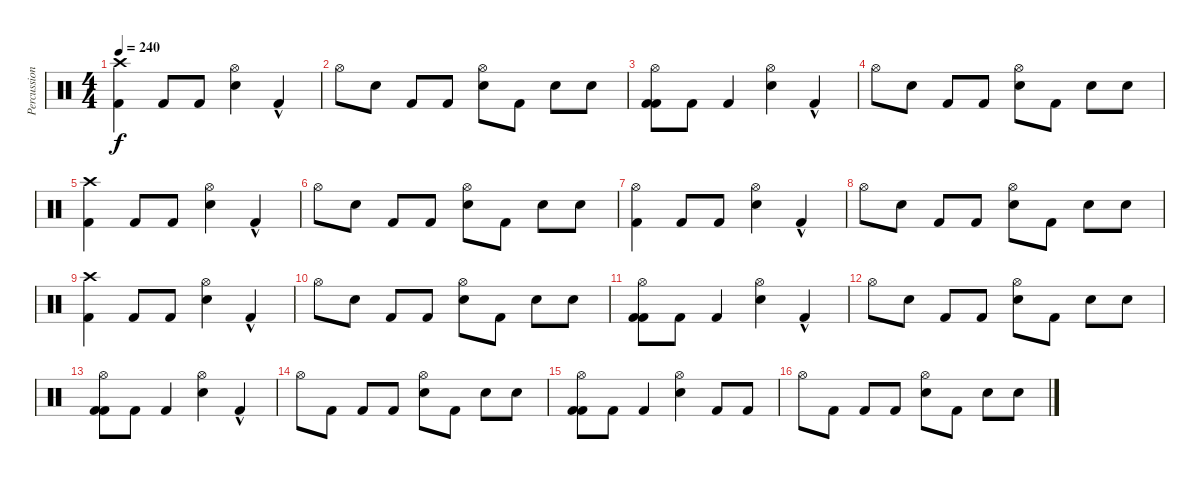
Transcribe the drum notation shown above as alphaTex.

\track ("Percussion" "Percussion") {instrument percussion}
\staff {score}
\articulation defaults
\ts (4 4)
\tempo 240
\clef neutral
\ks c
("Crash high (hit)" "Kick (hit) 2").4{dy f} "Kick (hit) 2".8 "Kick (hit) 2".8 ("Hi-Hat (open)" "Electric Snare (hit)").4 "Kick (hit) 2"{hac}.4 |
"Hi-Hat (open)".8 "Electric Snare (hit)".8 "Kick (hit) 2".8 "Kick (hit) 2".8 ("Hi-Hat (open)" "Electric Snare (hit)").8 "Kick (hit) 2".8 "Electric Snare (hit)".8 "Electric Snare (hit)".8 |
("Hi-Hat (open)" "Kick (hit) 2" "Kick (hit) 2").8 "Kick (hit) 2".8 "Kick (hit) 2".4 ("Hi-Hat (open)" "Electric Snare (hit)").4 "Kick (hit) 2"{hac}.4 |
"Hi-Hat (open)".8 "Electric Snare (hit)".8 "Kick (hit) 2".8 "Kick (hit) 2".8 ("Hi-Hat (open)" "Electric Snare (hit)").8 "Kick (hit) 2".8 "Electric Snare (hit)".8 "Electric Snare (hit)".8 |
("Crash high (hit)" "Kick (hit) 2").4 "Kick (hit) 2".8 "Kick (hit) 2".8 ("Hi-Hat (open)" "Electric Snare (hit)").4 "Kick (hit) 2"{hac}.4 |
"Hi-Hat (open)".8 "Electric Snare (hit)".8 "Kick (hit) 2".8 "Kick (hit) 2".8 ("Hi-Hat (open)" "Electric Snare (hit)").8 "Kick (hit) 2".8 "Electric Snare (hit)".8 "Electric Snare (hit)".8 |
("Hi-Hat (open)" "Kick (hit) 2").4 "Kick (hit) 2".8 "Kick (hit) 2".8 ("Hi-Hat (open)" "Electric Snare (hit)").4 "Kick (hit) 2"{hac}.4 |
"Hi-Hat (open)".8 "Electric Snare (hit)".8 "Kick (hit) 2".8 "Kick (hit) 2".8 ("Hi-Hat (open)" "Electric Snare (hit)").8 "Kick (hit) 2".8 "Electric Snare (hit)".8 "Electric Snare (hit)".8 |
("Crash high (hit)" "Kick (hit) 2").4 "Kick (hit) 2".8 "Kick (hit) 2".8 ("Hi-Hat (open)" "Electric Snare (hit)").4 "Kick (hit) 2"{hac}.4 |
"Hi-Hat (open)".8 "Electric Snare (hit)".8 "Kick (hit) 2".8 "Kick (hit) 2".8 ("Hi-Hat (open)" "Electric Snare (hit)").8 "Kick (hit) 2".8 "Electric Snare (hit)".8 "Electric Snare (hit)".8 |
("Hi-Hat (open)" "Kick (hit) 2" "Kick (hit) 2").8 "Kick (hit) 2".8 "Kick (hit) 2".4 ("Hi-Hat (open)" "Electric Snare (hit)").4 "Kick (hit) 2"{hac}.4 |
"Hi-Hat (open)".8 "Electric Snare (hit)".8 "Kick (hit) 2".8 "Kick (hit) 2".8 ("Hi-Hat (open)" "Electric Snare (hit)").8 "Kick (hit) 2".8 "Electric Snare (hit)".8 "Electric Snare (hit)".8 |
("Hi-Hat (open)" "Kick (hit) 2" "Kick (hit) 2").8 "Kick (hit) 2".8 "Kick (hit) 2".4 ("Hi-Hat (open)" "Electric Snare (hit)").4 "Kick (hit) 2"{hac}.4 |
"Hi-Hat (open)".8 "Kick (hit) 2".8 "Kick (hit) 2".8 "Kick (hit) 2".8 ("Hi-Hat (open)" "Electric Snare (hit)").8 "Kick (hit) 2".8 "Electric Snare (hit)".8 "Electric Snare (hit)".8 |
("Hi-Hat (open)" "Kick (hit) 2" "Kick (hit) 2").8 "Kick (hit) 2".8 "Kick (hit) 2".4 ("Hi-Hat (open)" "Electric Snare (hit)").4 "Kick (hit) 2".8 "Kick (hit) 2".8 |
"Hi-Hat (open)".8 "Kick (hit) 2".8 "Kick (hit) 2".8 "Kick (hit) 2".8 ("Hi-Hat (open)" "Electric Snare (hit)").8 "Kick (hit) 2".8 "Electric Snare (hit)".8 "Electric Snare (hit)".8
